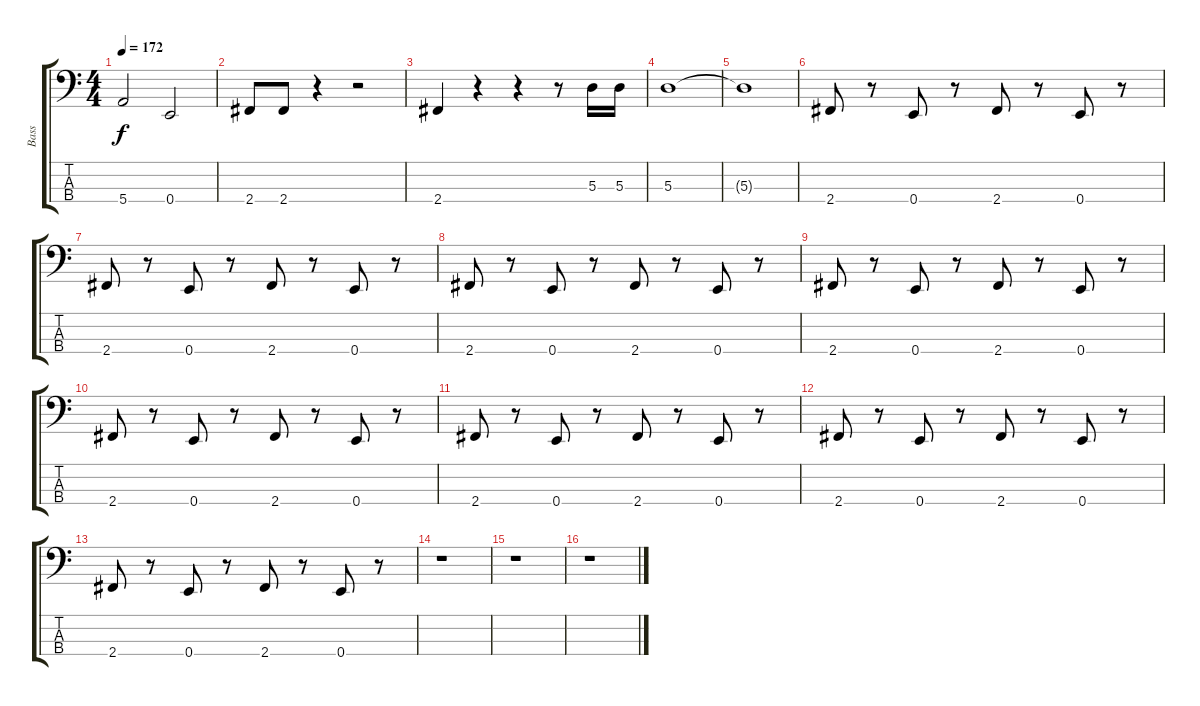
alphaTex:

\track ("Bass" "Bass") {instrument slapbass1}
\staff {score tabs}
\tuning (G2 D2 A1 E1) {hide}
\ts (4 4)
\tempo 172
\clef f4
\ks c
5.4.2{dy f} 0.4.2 |
2.4.8 2.4.8 r.4 r.2 |
2.4.4 r.4 r.4 r.8 5.3.16 5.3.16 |
5.3.1 |
5.3{t}.1 |
2.4.8 r.8 0.4.8 r.8 2.4.8 r.8 0.4.8 r.8 |
2.4.8 r.8 0.4.8 r.8 2.4.8 r.8 0.4.8 r.8 |
2.4.8 r.8 0.4.8 r.8 2.4.8 r.8 0.4.8 r.8 |
2.4.8 r.8 0.4.8 r.8 2.4.8 r.8 0.4.8 r.8 |
2.4.8 r.8 0.4.8 r.8 2.4.8 r.8 0.4.8 r.8 |
2.4.8 r.8 0.4.8 r.8 2.4.8 r.8 0.4.8 r.8 |
2.4.8 r.8 0.4.8 r.8 2.4.8 r.8 0.4.8 r.8 |
2.4.8 r.8 0.4.8 r.8 2.4.8 r.8 0.4.8 r.8 |
r.1 |
r.1 |
r.1
